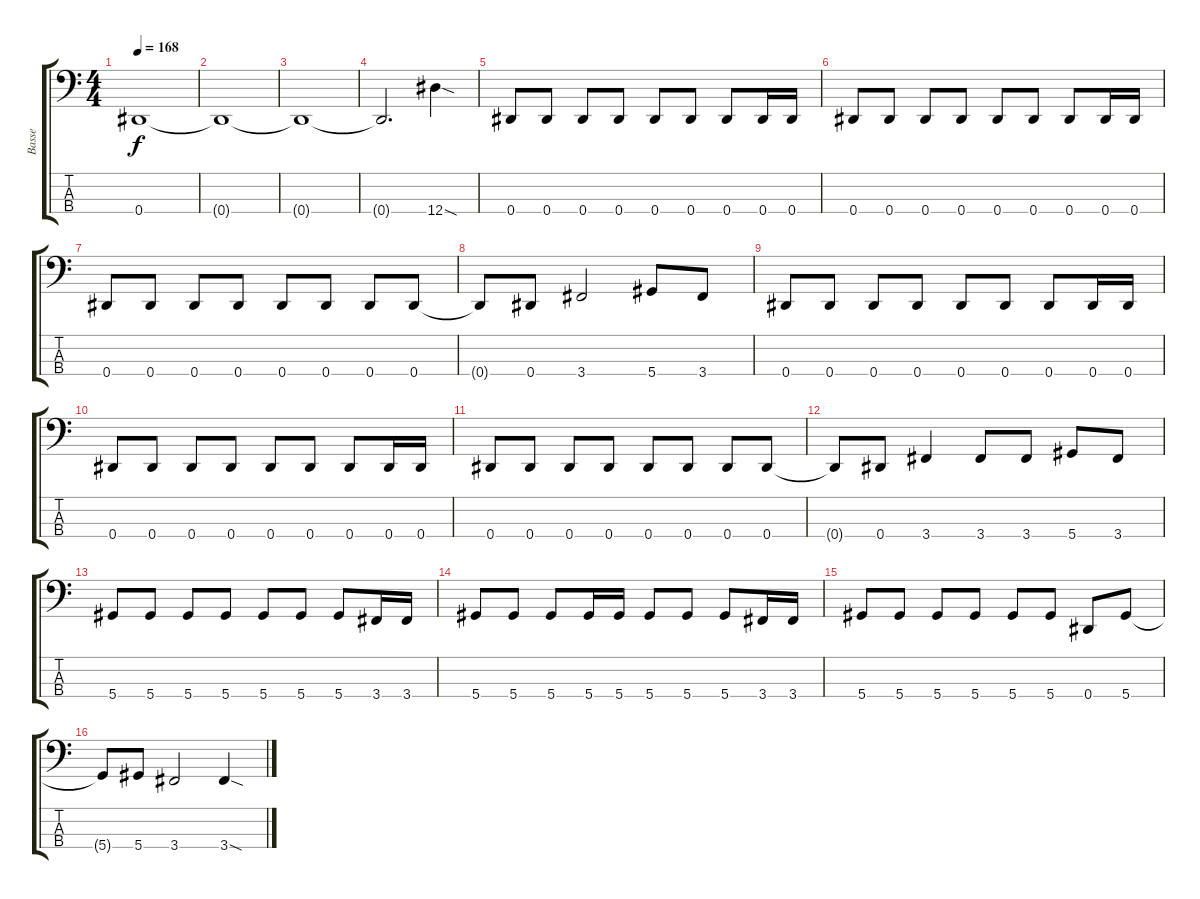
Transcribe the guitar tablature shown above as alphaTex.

\track ("Basse" "Basse") {instrument electricbassfinger}
\staff {score tabs}
\tuning (Gb2 Db2 Ab1 Eb1) {hide}
\ts (4 4)
\tempo 168
\clef f4
\ks c
0.4{t}.1{dy f} |
0.4{t}.1 |
0.4{t}.1 |
0.4{t}.2{d} 12.4{sod}.4 |
0.4.8 0.4.8 0.4.8 0.4.8 0.4.8 0.4.8 0.4.8 0.4.16 0.4.16 |
0.4.8 0.4.8 0.4.8 0.4.8 0.4.8 0.4.8 0.4.8 0.4.16 0.4.16 |
0.4.8 0.4.8 0.4.8 0.4.8 0.4.8 0.4.8 0.4.8 0.4.8 |
0.4{t}.8 0.4.8 3.4.2 5.4.8 3.4.8 |
0.4.8 0.4.8 0.4.8 0.4.8 0.4.8 0.4.8 0.4.8 0.4.16 0.4.16 |
0.4.8 0.4.8 0.4.8 0.4.8 0.4.8 0.4.8 0.4.8 0.4.16 0.4.16 |
0.4.8 0.4.8 0.4.8 0.4.8 0.4.8 0.4.8 0.4.8 0.4.8 |
0.4{t}.8 0.4.8 3.4.4 3.4.8 3.4.8 5.4.8 3.4.8 |
5.4.8 5.4.8 5.4.8 5.4.8 5.4.8 5.4.8 5.4.8 3.4.16 3.4.16 |
5.4.8 5.4.8 5.4.8 5.4.16 5.4.16 5.4.8 5.4.8 5.4.8 3.4.16 3.4.16 |
5.4.8 5.4.8 5.4.8 5.4.8 5.4.8 5.4.8 0.4.8 5.4.8 |
5.4{t}.8 5.4.8 3.4.2 3.4{sod}.4
